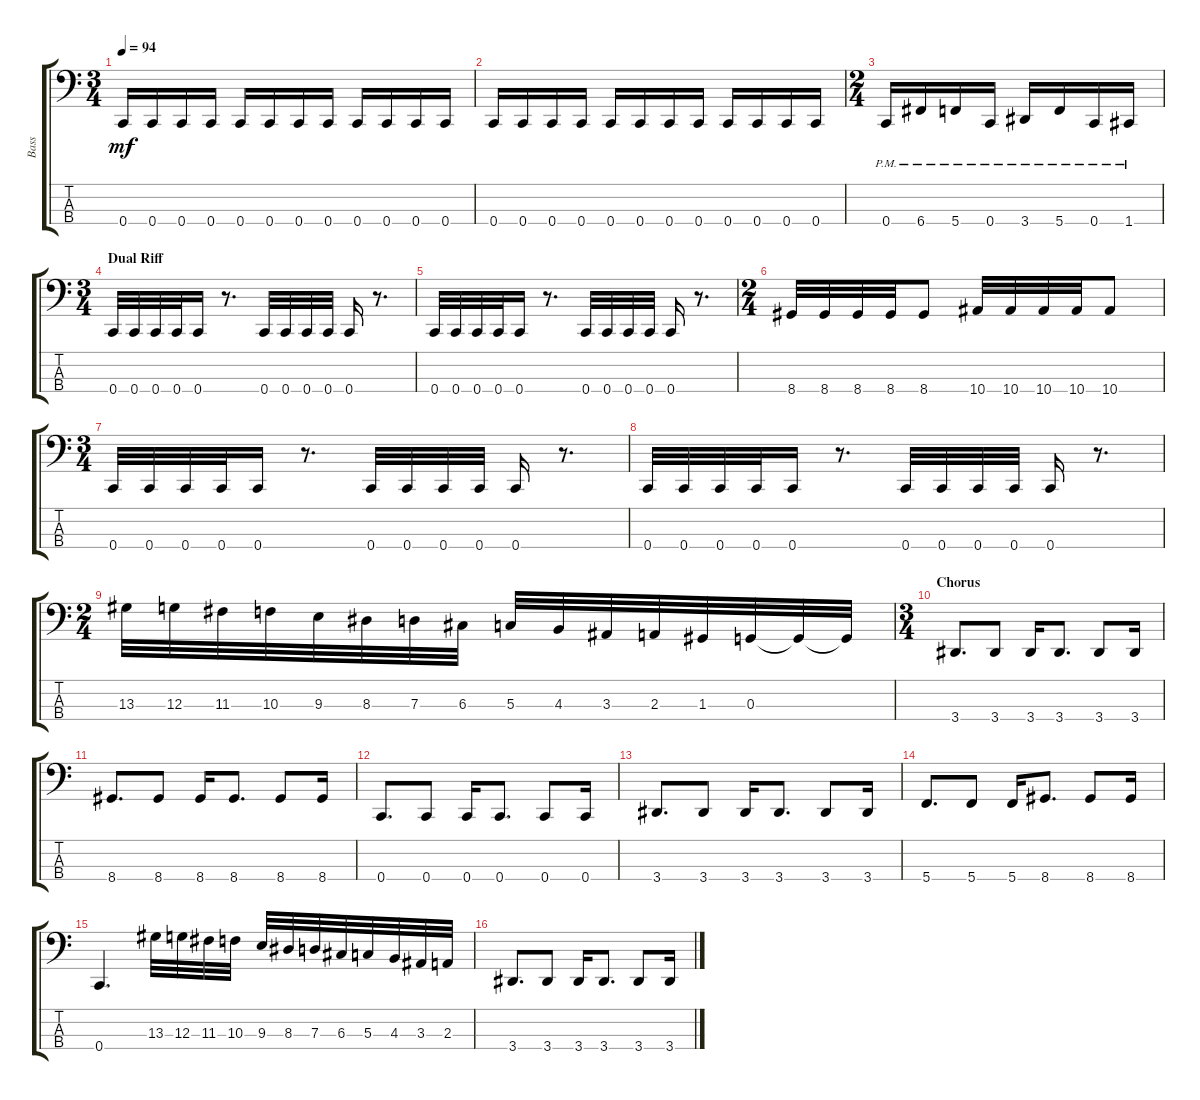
\track ("Bass" "Bass") {instrument electricbassfinger}
\staff {score tabs}
\tuning (F2 C2 G1 C1) {hide}
\ts (3 4)
\tempo 94
\clef f4
\ks c
0.4.16{dy mf} 0.4.16 0.4.16 0.4.16 0.4.16 0.4.16 0.4.16 0.4.16 0.4.16 0.4.16 0.4.16 0.4.16 |
0.4.16 0.4.16 0.4.16 0.4.16 0.4.16 0.4.16 0.4.16 0.4.16 0.4.16 0.4.16 0.4.16 0.4.16 |
\ts (2 4)
0.4{pm}.16 6.4{pm}.16 5.4{pm}.16 0.4{pm}.16 3.4{pm}.16 5.4{pm}.16 0.4{pm}.16 1.4{pm}.16 |
\ts (3 4)
\section ("" "Dual Riff")
0.4.32 0.4.32 0.4.32 0.4.32 0.4.16 r.8{d} 0.4.32 0.4.32 0.4.32 0.4.32 0.4.16 r.8{d} |
0.4.32 0.4.32 0.4.32 0.4.32 0.4.16 r.8{d} 0.4.32 0.4.32 0.4.32 0.4.32 0.4.16 r.8{d} |
\ts (2 4)
8.4.32 8.4.32 8.4.32 8.4.32 8.4.8 10.4.32 10.4.32 10.4.32 10.4.32 10.4.8 |
\ts (3 4)
0.4.32 0.4.32 0.4.32 0.4.32 0.4.16 r.8{d} 0.4.32 0.4.32 0.4.32 0.4.32 0.4.16 r.8{d} |
0.4.32 0.4.32 0.4.32 0.4.32 0.4.16 r.8{d} 0.4.32 0.4.32 0.4.32 0.4.32 0.4.16 r.8{d} |
\ts (2 4)
13.3.32 12.3.32 11.3.32 10.3.32 9.3.32 8.3.32 7.3.32 6.3.32 5.3.32 4.3.32 3.3.32 2.3.32 1.3.32 0.3.32 0.3{t}.32 0.3{t}.32 |
\ts (3 4)
\section ("" "Chorus")
3.4.8{d} 3.4.8 3.4.16 3.4.8{d} 3.4.8 3.4.16 |
8.4.8{d} 8.4.8 8.4.16 8.4.8{d} 8.4.8 8.4.16 |
0.4.8{d} 0.4.8 0.4.16 0.4.8{d} 0.4.8 0.4.16 |
3.4.8{d} 3.4.8 3.4.16 3.4.8{d} 3.4.8 3.4.16 |
5.4.8{d} 5.4.8 5.4.16 8.4.8{d} 8.4.8 8.4.16 |
0.4.4{d} 13.3.32 12.3.32 11.3.32 10.3.32 9.3.32 8.3.32 7.3.32 6.3.32 5.3.32 4.3.32 3.3.32 2.3.32 |
3.4.8{d} 3.4.8 3.4.16 3.4.8{d} 3.4.8 3.4.16
